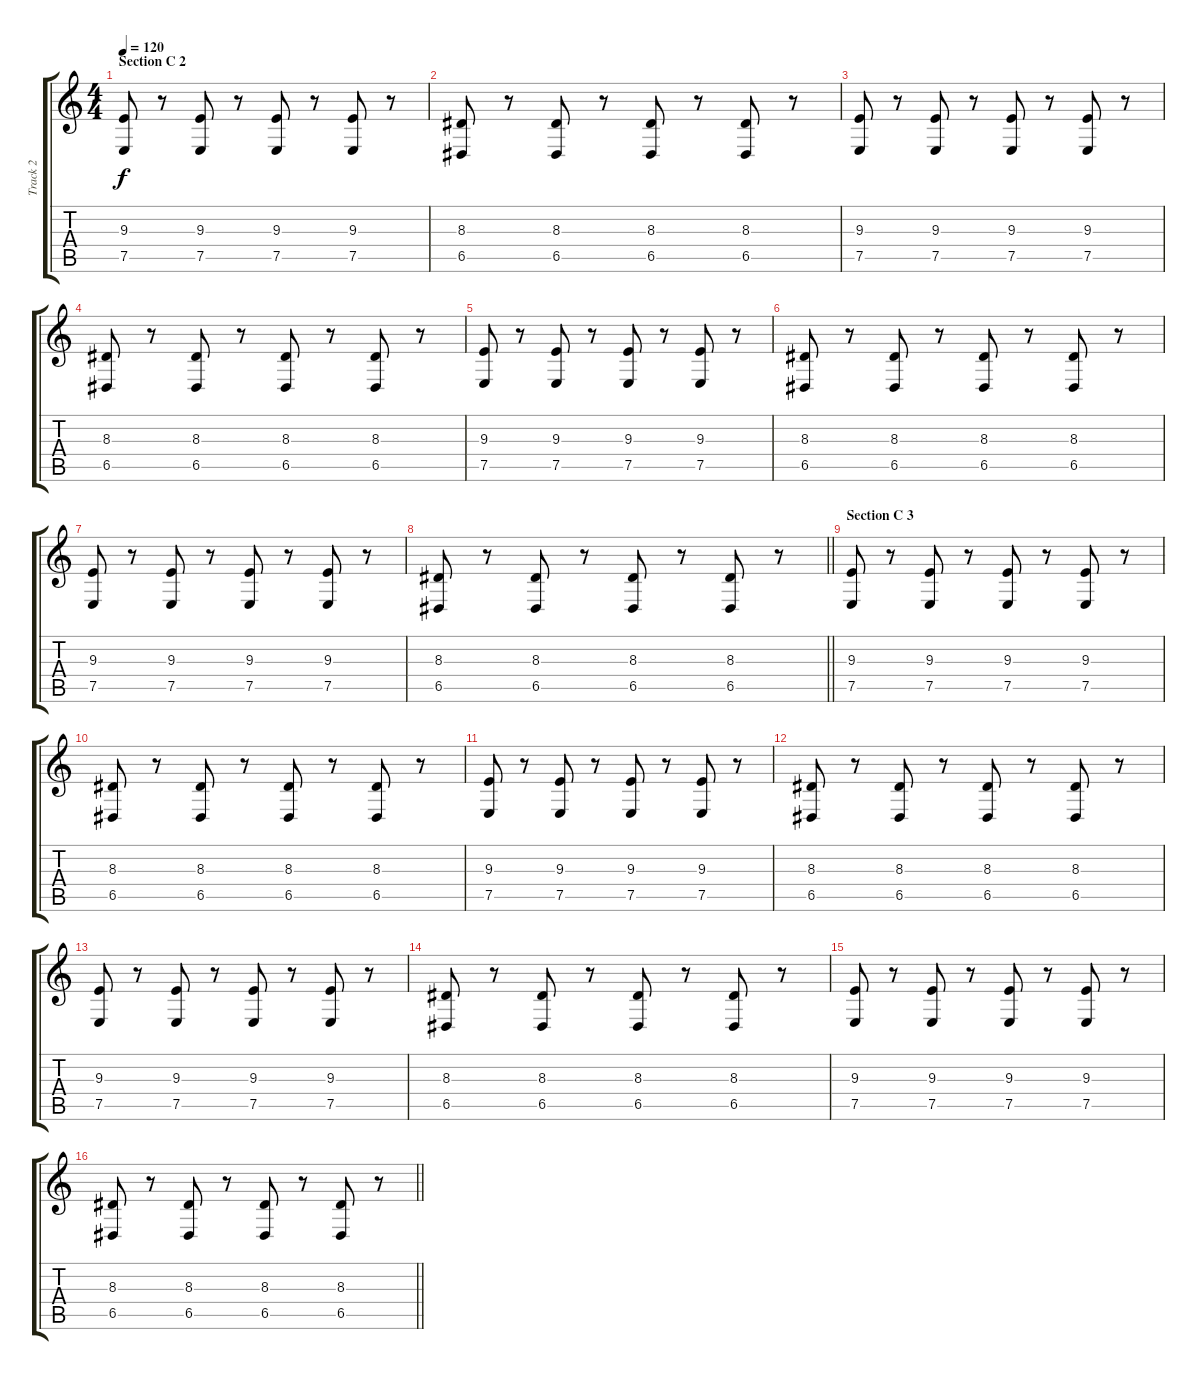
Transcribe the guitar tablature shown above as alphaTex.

\track ("Track 2" "Track 2") {instrument viola}
\staff {score tabs}
\tuning (E4 B3 G3 D3 A2 E2) {hide}
\ts (4 4)
\section ("" "Section C 2")
\tempo 120
\clef g2
\ks c
(9.3 7.5).8{dy f} r.8 (9.3 7.5).8 r.8 (9.3 7.5).8 r.8 (9.3 7.5).8 r.8 |
(8.3 6.5).8 r.8 (8.3 6.5).8 r.8 (8.3 6.5).8 r.8 (8.3 6.5).8 r.8 |
(9.3 7.5).8 r.8 (9.3 7.5).8 r.8 (9.3 7.5).8 r.8 (9.3 7.5).8 r.8 |
(8.3 6.5).8 r.8 (8.3 6.5).8 r.8 (8.3 6.5).8 r.8 (8.3 6.5).8 r.8 |
(9.3 7.5).8 r.8 (9.3 7.5).8 r.8 (9.3 7.5).8 r.8 (9.3 7.5).8 r.8 |
(8.3 6.5).8 r.8 (8.3 6.5).8 r.8 (8.3 6.5).8 r.8 (8.3 6.5).8 r.8 |
(9.3 7.5).8 r.8 (9.3 7.5).8 r.8 (9.3 7.5).8 r.8 (9.3 7.5).8 r.8 |
\barLineRight lightlight
(8.3 6.5).8 r.8 (8.3 6.5).8 r.8 (8.3 6.5).8 r.8 (8.3 6.5).8 r.8 |
\section ("" "Section C 3")
(9.3 7.5).8 r.8 (9.3 7.5).8 r.8 (9.3 7.5).8 r.8 (9.3 7.5).8 r.8 |
(8.3 6.5).8 r.8 (8.3 6.5).8 r.8 (8.3 6.5).8 r.8 (8.3 6.5).8 r.8 |
(9.3 7.5).8 r.8 (9.3 7.5).8 r.8 (9.3 7.5).8 r.8 (9.3 7.5).8 r.8 |
(8.3 6.5).8 r.8 (8.3 6.5).8 r.8 (8.3 6.5).8 r.8 (8.3 6.5).8 r.8 |
(9.3 7.5).8 r.8 (9.3 7.5).8 r.8 (9.3 7.5).8 r.8 (9.3 7.5).8 r.8 |
(8.3 6.5).8 r.8 (8.3 6.5).8 r.8 (8.3 6.5).8 r.8 (8.3 6.5).8 r.8 |
(9.3 7.5).8 r.8 (9.3 7.5).8 r.8 (9.3 7.5).8 r.8 (9.3 7.5).8 r.8 |
\barLineRight lightlight
(8.3 6.5).8 r.8 (8.3 6.5).8 r.8 (8.3 6.5).8 r.8 (8.3 6.5).8 r.8
